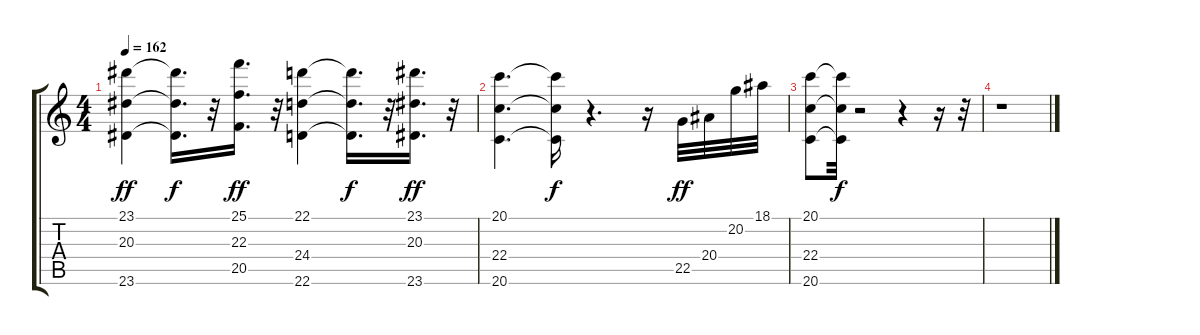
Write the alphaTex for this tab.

\track "" {instrument stringensemble1}
\staff {score tabs}
\tuning (E4 B3 G3 D3 A2 E2) {hide}
\ts (4 4)
\tempo 162
\clef g2
\ks c
(23.1 20.3 23.6).4{dy ff} (23.1{t} 20.3{t} 23.6{t}).16{d dy f} r.32 (25.1 22.3 20.5).16{d dy ff} r.32 (22.1 24.4 22.6).4 (22.1{t} 24.4{t} 22.6{t}).16{d dy f} r.32 (23.1 20.3 23.6).16{d dy ff} r.32 |
(20.1 22.4 20.6).4{d} (20.1{t} 22.4{t} 20.6{t}).16{dy f} r.4{d} r.16 22.5.32{dy ff} 20.4.32 20.2.32 18.1.32 |
(20.1 22.4 20.6).8 (20.1{t} 22.4{t} 20.6{t}).32{dy f} r.2 r.4 r.16 r.32 |
r.1
